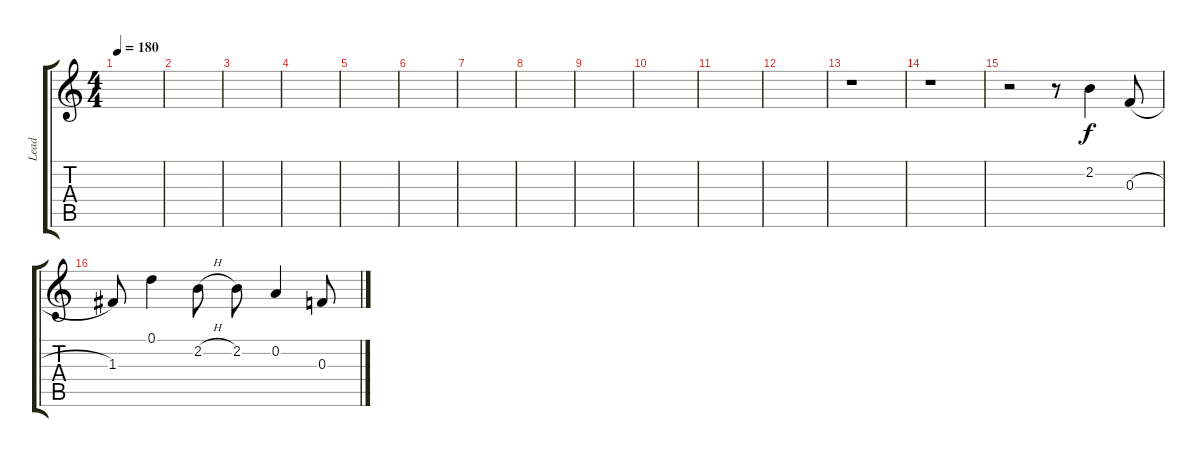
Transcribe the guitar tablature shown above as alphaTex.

\track ("Lead" "Lead") {instrument electricguitarclean}
\staff {score tabs}
\tuning (D4 A3 F3 C3 G2 D2) {hide}
\ts (4 4)
\tempo 180
\clef g2
\ks c
|
|
|
|
|
|
|
|
|
|
|
|
r.1 |
r.1 |
r.2 r.8 2.2.4 0.3{h}.8 |
1.3.8 0.1.4 2.2{h}.8 2.2.8 0.2.4 0.3{h}.8
